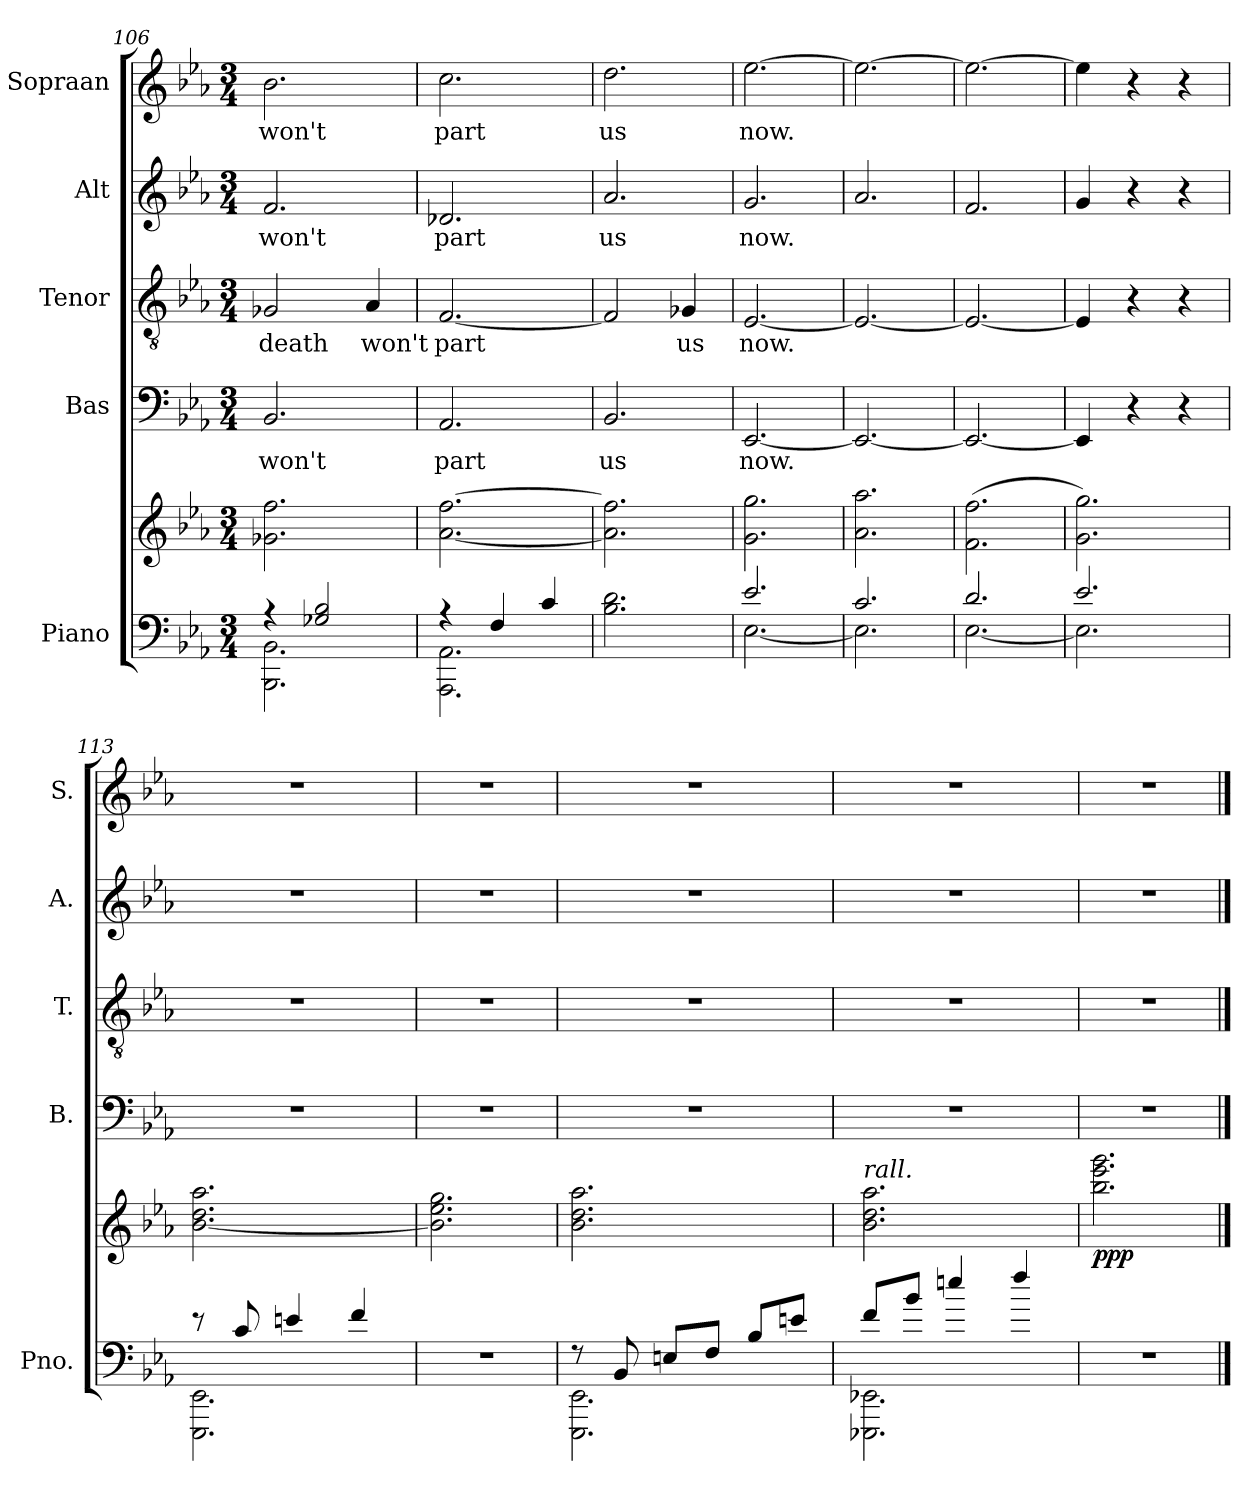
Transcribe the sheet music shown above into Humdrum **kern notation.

**kern	**kern	**dynam	**kern	**text	**kern	**text	**kern	**text	**kern	**text
*part5	*part5	*part5	*part4	*part4	*part3	*part3	*part2	*part2	*part1	*part1
*staff6	*staff5	*staff5/6	*staff4	*staff4	*staff3	*staff3	*staff2	*staff2	*staff1	*staff1
*I"Piano	*	*	*I"Bas	*	*I"Tenor	*	*I"Alt	*	*I"Sopraan	*
*I'Pno.	*	*	*I'B.	*	*I'T.	*	*I'A.	*	*I'S.	*
*clefF4	*clefG2	*	*clefF4	*	*clefGv2	*	*clefG2	*	*clefG2	*
*	*	*	*	*	*ITrd7c12	*	*	*	*	*
*k[b-e-a-]	*k[b-e-a-]	*	*k[b-e-a-]	*	*k[b-e-a-]	*	*k[b-e-a-]	*	*k[b-e-a-]	*
*E-:	*E-:	*	*E-:	*	*E-:	*	*E-:	*	*E-:	*
*M3/4	*M3/4	*	*M3/4	*	*M3/4	*	*M3/4	*	*M3/4	*
=106	=106	=106	=106	=106	=106	=106	=106	=106	=106	=106
*^	*	*	*	*	*	*	*	*	*	*
!	!	!	!	!	!LO:LY:b	!	!LO:LY:b	!	!LO:LY:b	!	!LO:LY:b
4r	2.BBB-\ 2.BB-\	2.g-X\ 2.ff\	.	2.BB-/	won't	2GG-X/	death	2.f/	won't	2.b-\	won't
2G-X/ 2B-/	.	.	.	.	.	.	.	.	.	.	.
!	!	!	!	!	!	!	!LO:LY:b	!	!	!	!
.	.	.	.	.	.	4AA-/	won't	.	.	.	.
=107	=107	=107	=107	=107	=107	=107	=107	=107	=107	=107	=107
!	!	!	!	!	!LO:LY:b	!	!LO:LY:b	!	!LO:LY:b	!	!LO:LY:b
4r	2.AAA-\ 2.AA-\	[2.a-\ [2.ff\	.	2.AA-/	part	[2.FF/	part	2.d-X/	part	2.cc\	part
4F/	.	.	.	.	.	.	.	.	.	.	.
4c/	.	.	.	.	.	.	.	.	.	.	.
*v	*v	*	*	*	*	*	*	*	*	*	*
!!LO:PB:g=z
=108	=108	=108	=108	=108	=108	=108	=108	=108	=108	=108
!	!	!	!	!LO:LY:b	!	!	!	!LO:LY:b	!	!LO:LY:b
2.B-\ 2.d\	2.a-\] 2.ff\]	.	2.BB-/	us	2FF/]	.	2.a-/	us	2.dd\	us
!	!	!	!	!	!	!LO:LY:b	!	!	!	!
.	.	.	.	.	4GG-X/	us	.	.	.	.
=109	=109	=109	=109	=109	=109	=109	=109	=109	=109	=109
*^	*	*	*	*	*	*	*	*	*	*
!	!	!	!	!	!LO:LY:b	!	!LO:LY:b	!	!LO:LY:b	!	!LO:LY:b
2.e-/	[2.E-\	2.g\ 2.gg\	.	[2.EE-/	now.	[2.EE-/	now.	2.g/	now.	[2.ee-\	now.
=110	=110	=110	=110	=110	=110	=110	=110	=110	=110	=110	=110
2.c/	2.E-\]	2.a-\ 2.aa-\	.	2.EE-/_	.	2.EE-/_	.	2.a-/	.	2.ee-\_	.
=111	=111	=111	=111	=111	=111	=111	=111	=111	=111	=111	=111
2.d/	[2.E-\	(2.f\ 2.ff\	.	2.EE-/_	.	2.EE-/_	.	2.f/	.	2.ee-\_	.
=112	=112	=112	=112	=112	=112	=112	=112	=112	=112	=112	=112
2.e-/	2.E-\]	2.g\ 2.gg\)	.	4EE-/]	.	4EE-/]	.	4g/	.	4ee-\]	.
.	.	.	.	4r	.	4r	.	4r	.	4r	.
.	.	.	.	4r	.	4r	.	4r	.	4r	.
=113	=113	=113	=113	=113	=113	=113	=113	=113	=113	=113	=113
8r	2.EEE-\ 2.EE-\	[2.b-\ 2.dd\ 2.aa-\	.	2.r	.	2.r	.	2.r	.	2.r	.
8c/	.	.	.	.	.	.	.	.	.	.	.
4en/	.	.	.	.	.	.	.	.	.	.	.
4f/	.	.	.	.	.	.	.	.	.	.	.
*v	*v	*	*	*	*	*	*	*	*	*	*
!!LO:LB:g=z
=114	=114	=114	=114	=114	=114	=114	=114	=114	=114	=114
2.r	2.b-\] 2.ee-\ 2.gg\	.	2.r	.	2.r	.	2.r	.	2.r	.
=115	=115	=115	=115	=115	=115	=115	=115	=115	=115	=115
*^	*	*	*	*	*	*	*	*	*	*
8r	2.EEE-\ 2.EE-\	2.b-\ 2.dd\ 2.aa-\	.	2.r	.	2.r	.	2.r	.	2.r	.
8BB-/	.	.	.	.	.	.	.	.	.	.	.
8En/L	.	.	.	.	.	.	.	.	.	.	.
8F/J	.	.	.	.	.	.	.	.	.	.	.
8B-/L	.	.	.	.	.	.	.	.	.	.	.
8en/J	.	.	.	.	.	.	.	.	.	.	.
=116	=116	=116	=116	=116	=116	=116	=116	=116	=116	=116	=116
!	!	!LO:TX:a:i:t=rall.	!	!	!	!	!	!	!	!	!
8f/L	2.EEE-X\ 2.EE-X\	2.b-\ 2.dd\ 2.aa-\	.	2.r	.	2.r	.	2.r	.	2.r	.
8b-/J	.	.	.	.	.	.	.	.	.	.	.
4een/	.	.	.	.	.	.	.	.	.	.	.
4ff/	.	.	.	.	.	.	.	.	.	.	.
*v	*v	*	*	*	*	*	*	*	*	*	*
=117	=117	=117	=117	=117	=117	=117	=117	=117	=117	=117
!	!	!LO:DY:b	!	!	!	!	!	!	!	!
2.r	2.bb-\ 2.eee-\ 2.ggg\	ppp	2.r	.	2.r	.	2.r	.	2.r	.
==	==	==	==	==	==	==	==	==	==	==
*-	*-	*-	*-	*-	*-	*-	*-	*-	*-	*-
